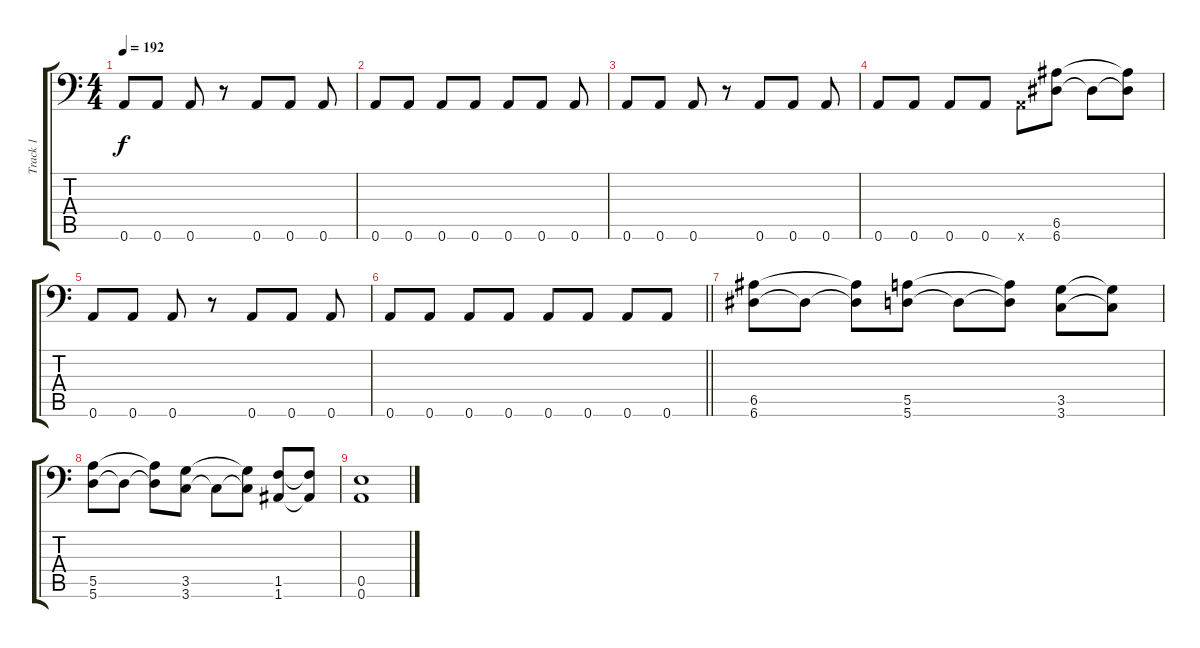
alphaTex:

\track ("Track 1" "Track 1") {instrument distortionguitar}
\staff {score tabs}
\tuning (B3 Gb3 D3 A2 E2 A1) {hide}
\ts (4 4)
\tempo 192
\clef f4
\ks c
0.6.8{dy f} 0.6.8 0.6.8 r.8 0.6.8 0.6.8 0.6.8 |
0.6.8 0.6.8 0.6.8 0.6.8 0.6.8 0.6.8 0.6.8 |
0.6.8 0.6.8 0.6.8 r.8 0.6.8 0.6.8 0.6.8 |
0.6.8 0.6.8 0.6.8 0.6.8 0.6{x}.8 (6.5 6.6).8 6.6{t}.8 (6.5{t} 6.6{t}).8 |
0.6.8 0.6.8 0.6.8 r.8 0.6.8 0.6.8 0.6.8 |
\barLineRight lightlight
0.6.8 0.6.8 0.6.8 0.6.8 0.6.8 0.6.8 0.6.8 0.6.8 |
(6.5 6.6).8 6.6{t}.8 (6.5{t} 6.6{t}).8 (5.5 5.6).8 5.6{t}.8 (5.5{t} 5.6{t}).8 (3.5 3.6).8 (3.5{t} 3.6{t}).8 |
(5.5 5.6).8 5.6{t}.8 (5.5{t} 5.6{t}).8 (3.5 3.6).8 3.6{t}.8 (3.5{t} 3.6{t}).8 (1.5 1.6).8 (1.5{t} 1.6{t}).8 |
(0.5 0.6).1
